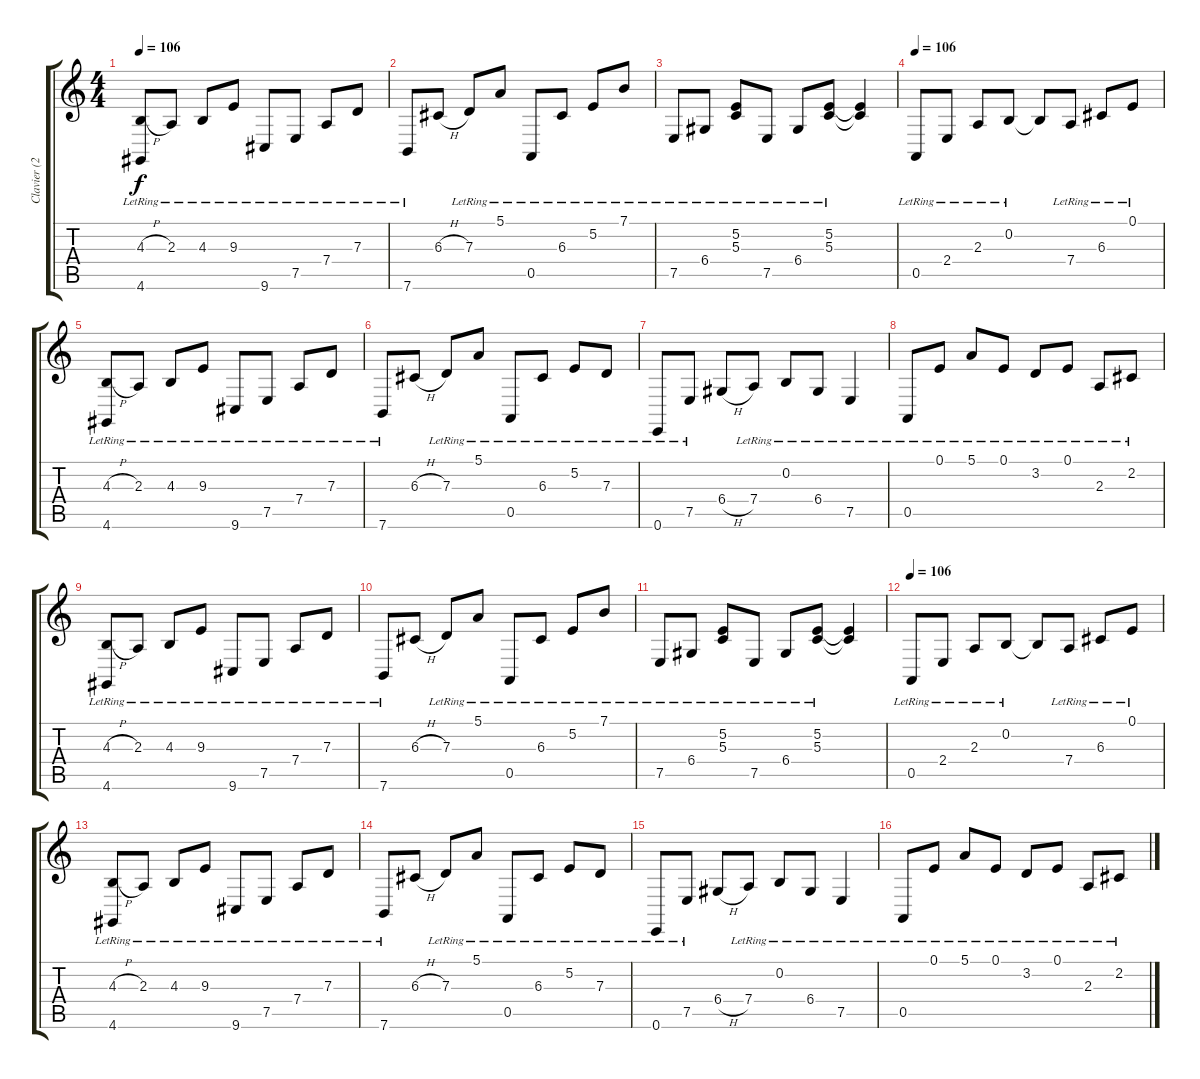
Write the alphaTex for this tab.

\track ("Clavier (2)" "Clavier (2") {instrument acousticgrandpiano}
\staff {score tabs}
\tuning (E4 B3 G3 D3 A2 E2) {hide}
\ts (4 4)
\tempo 106
\clef g2
\ks c
(4.3{h} 4.6{lr}).8{dy f} 2.3{lr}.8 4.3{lr}.8 9.3{lr}.8 9.6{lr}.8 7.5{lr}.8 7.4{lr}.8 7.3{lr}.8 |
7.6{lr}.8 6.3{h}.8 7.3{lr}.8 5.1{lr}.8 0.5{lr}.8 6.3{lr}.8 5.2{lr}.8 7.1{lr}.8 |
7.5{lr}.8 6.4{lr}.8 (5.2{lr} 5.3{lr}).8 7.5{lr}.8 6.4{lr}.8 (5.2{lr} 5.3{lr}).8 (5.2{t} 5.3{t}).4 |
\tempo 106
0.5{lr}.8 2.4{lr}.8 2.3{lr}.8 0.2{lr}.8 0.2{t}.8 7.4{lr}.8 6.3{lr}.8 0.1{lr}.8 |
(4.3{h} 4.6{lr}).8 2.3{lr}.8 4.3{lr}.8 9.3{lr}.8 9.6{lr}.8 7.5{lr}.8 7.4{lr}.8 7.3{lr}.8 |
7.6{lr}.8 6.3{h}.8 7.3{lr}.8 5.1{lr}.8 0.5{lr}.8{txt ""} 6.3{lr}.8 5.2{lr}.8 7.3{lr}.8 |
0.6{lr}.8 7.5{lr}.8 6.4{h}.8 7.4{lr}.8 0.2{lr}.8 6.4{lr}.8 7.5{lr}.4 |
0.5{lr}.8 0.1{lr}.8 5.1{lr}.8 0.1{lr}.8 3.2{lr}.8 0.1{lr}.8 2.3{lr}.8 2.2{lr}.8 |
(4.3{h} 4.6{lr}).8 2.3{lr}.8 4.3{lr}.8 9.3{lr}.8 9.6{lr}.8 7.5{lr}.8 7.4{lr}.8 7.3{lr}.8 |
7.6{lr}.8 6.3{h}.8 7.3{lr}.8 5.1{lr}.8 0.5{lr}.8 6.3{lr}.8 5.2{lr}.8 7.1{lr}.8 |
7.5{lr}.8 6.4{lr}.8 (5.2{lr} 5.3{lr}).8 7.5{lr}.8 6.4{lr}.8 (5.2{lr} 5.3{lr}).8 (5.2{t} 5.3{t}).4 |
\tempo 106
0.5{lr}.8 2.4{lr}.8 2.3{lr}.8 0.2{lr}.8 0.2{t}.8 7.4{lr}.8 6.3{lr}.8 0.1{lr}.8 |
(4.3{h} 4.6{lr}).8 2.3{lr}.8 4.3{lr}.8 9.3{lr}.8 9.6{lr}.8 7.5{lr}.8 7.4{lr}.8 7.3{lr}.8 |
7.6{lr}.8 6.3{h}.8 7.3{lr}.8 5.1{lr}.8 0.5{lr}.8{txt ""} 6.3{lr}.8 5.2{lr}.8 7.3{lr}.8 |
0.6{lr}.8 7.5{lr}.8 6.4{h}.8 7.4{lr}.8 0.2{lr}.8 6.4{lr}.8 7.5{lr}.4 |
0.5{lr}.8 0.1{lr}.8 5.1{lr}.8 0.1{lr}.8 3.2{lr}.8 0.1{lr}.8 2.3{lr}.8 2.2{lr}.8
